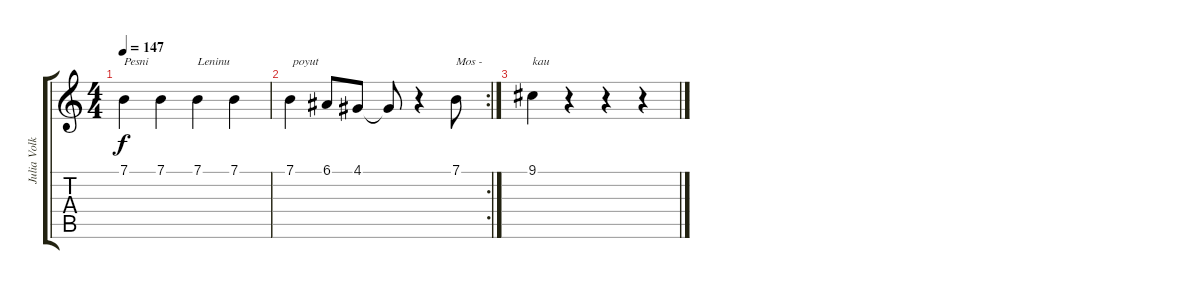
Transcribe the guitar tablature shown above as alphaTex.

\track ("Julia Volkova? (Voice 2)" "Julia Volk") {instrument harmonica}
\staff {score tabs}
\tuning (E4 B3 G3 D3 A2 E2) {hide}
\ts (4 4)
\tempo 147
\clef g2
\ks c
7.1.4{txt "Pesni " dy f} 7.1.4 7.1.4{txt "Leninu"} 7.1.4 |
\rc 2
7.1.4{txt " poyut"} 6.1.8 4.1.8 4.1{t}.8 r.4 7.1.8{txt "Mos - "} |
9.1.4{txt "kau"} r.4 r.4 r.4
